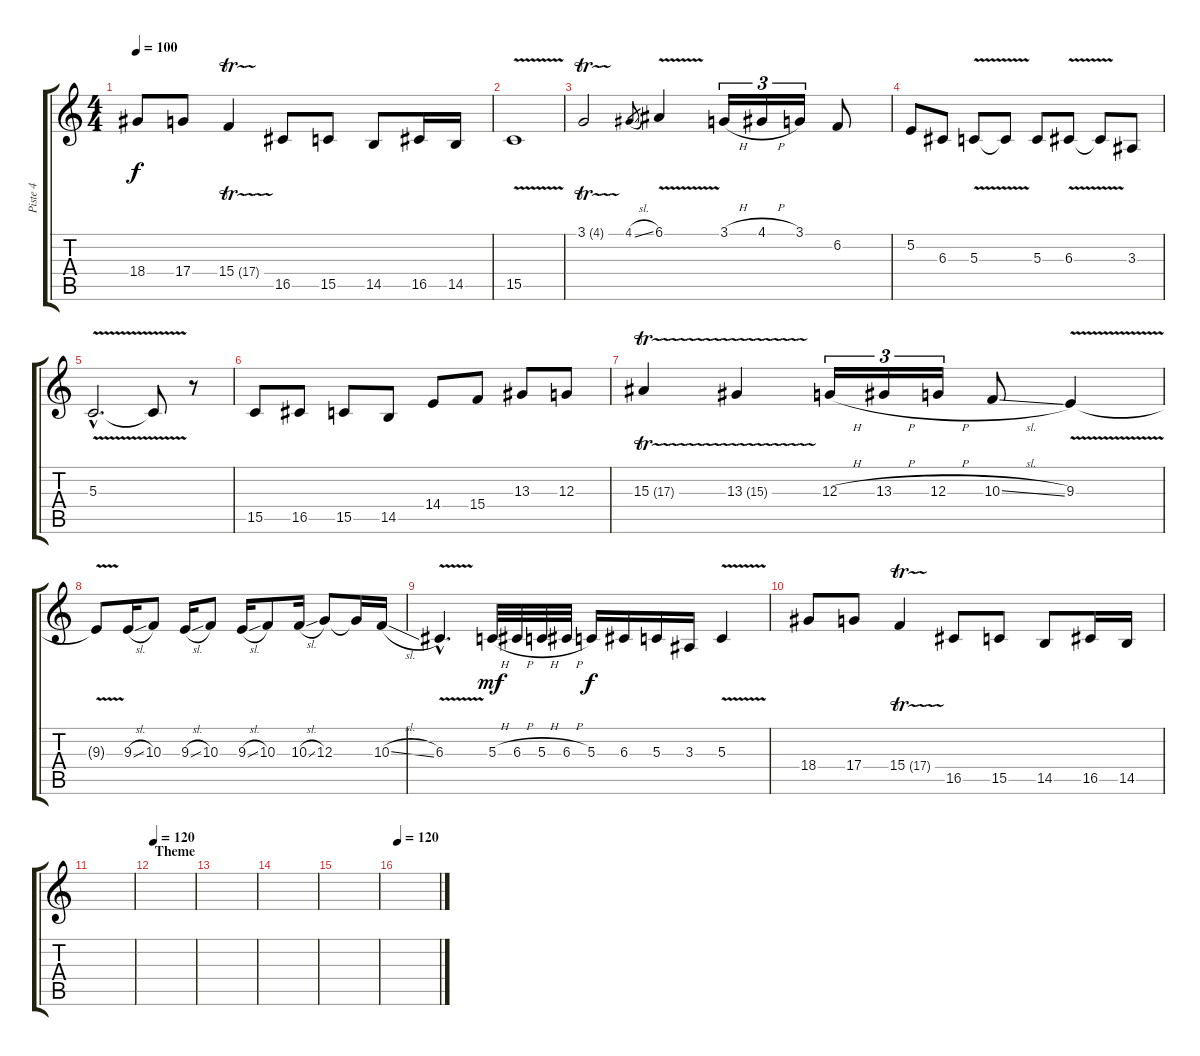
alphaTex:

\track ("Piste 4" "Piste 4") {instrument flute}
\staff {score tabs}
\tuning (E4 B3 G3 D3 A2 E2) {hide}
\ts (4 4)
\tempo 100
\clef g2
\ks c
18.4.8{dy f} 17.4.8 15.4{tr (17 32)}.4 16.5.8 15.5.8 14.5.8 16.5.16 14.5.16 |
15.5{v}.1 |
3.1{tr (4 32)}.2{volume 10} 4.1{sl}.8{gr} 6.1{v}.4 3.1{h}.16{tu (3 2)} 4.1{h}.16{tu (3 2)} 3.1.16{tu (3 2)} 6.2.8 |
5.2.8 6.3.8 5.3{v}.8 5.3{t}.8 5.3.8 6.3{v}.8 6.3{t}.8 3.3.8 |
5.3{v hac}.2{d} 5.3{t}.8 r.8 |
15.5.8 16.5.8 15.5.8 14.5.8 14.4.8 15.4.8 13.3.8 12.3.8 |
15.3{tr (17 32)}.4 13.3{tr (15 32)}.4 12.3{h}.16{tu (3 2)} 13.3{h}.16{tu (3 2)} 12.3{h}.16{tu (3 2)} 10.3{sl}.8 9.3{v}.4 |
9.3{t}.8 9.3{sl}.16 10.3.8 9.3{sl}.16 10.3.8 9.3{sl}.16 10.3.8 10.3{sl}.16 12.3.8 12.3{t}.16 10.3{sl}.16 |
6.3{v hac}.4{d} 5.3{h}.32{dy mf} 6.3{h}.32 5.3{h}.32 6.3{h}.32 5.3.16{dy f} 6.3.16 5.3.16 3.3.16 5.3{v}.4 |
18.4.8 17.4.8 15.4{tr (17 32)}.4 16.5.8 15.5.8 14.5.8 16.5.16 14.5.16 |
|
\section ("" "Theme")
\tempo 120
|
|
|
|
\tempo 120
